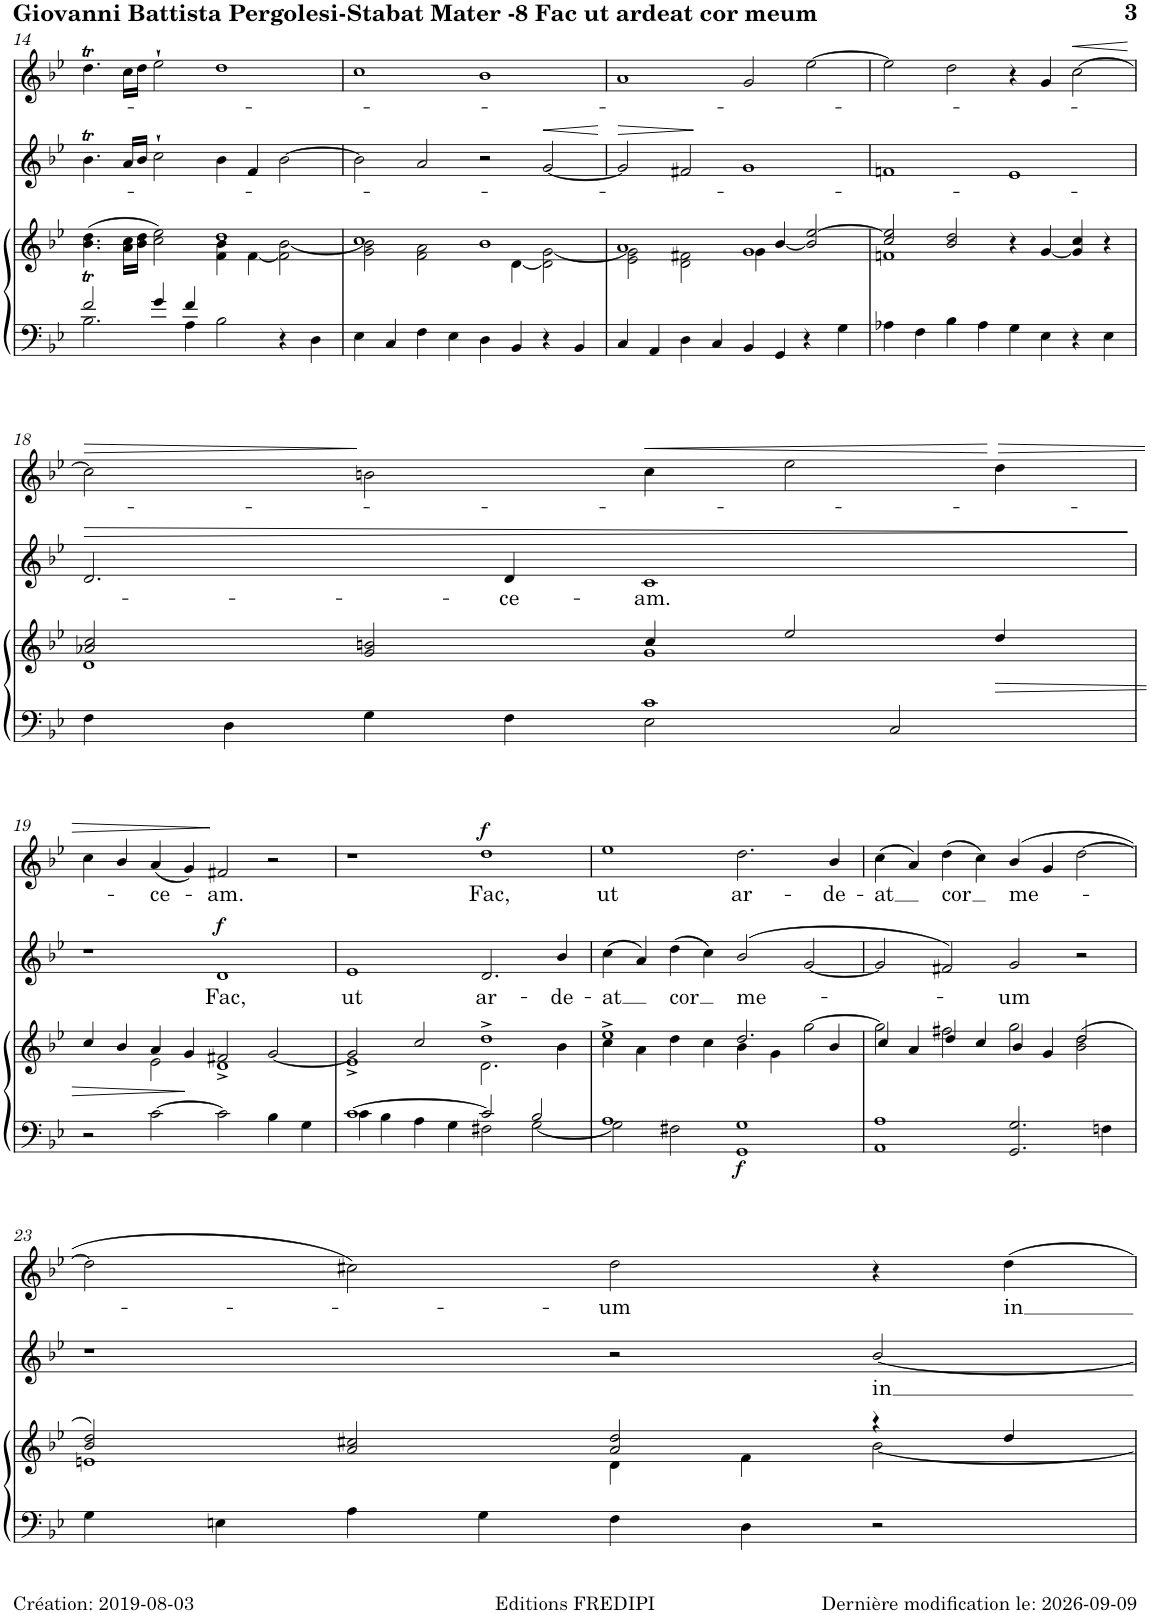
**kern	**kern	**dynam	**kern	**text	**dynam	**kern	**text	**dynam
*part3	*part3	*part3	*part2	*part2	*part2	*part1	*part1	*part1
*staff4	*staff3	*staff3/4	*staff2	*staff2	*staff2	*staff1	*staff1	*staff1
*I"Violino I/II Viola Violoncello Contrabasso e organo	*	*	*I"Alti	*	*	*I"Soprani	*	*
!!LO:PB:g=z
*clefF4	*clefG2	*	*clefG2	*	*	*clefG2	*	*
*k[b-e-]	*k[b-e-]	*	*k[b-e-]	*	*	*k[b-e-]	*	*
*M4/2	*M4/2	*	*M4/2	*	*	*M4/2	*	*
*met(c|)	*met(c|)	*	*met(c|)	*	*	*met(c|)	*	*
=14	=14	=14	=14	=14	=14	=14	=14	=14
*^	*^	*	*	*	*	*	*	*
2f/	2.B-\	1ryy	(>4.b-\T 4.dd\T	.	4.b-T\	.	.	4.ddt\	.	.
.	.	.	16a\ 16cc\LL	.	16a/LL	.	.	16cc\LL	.	.
.	.	.	16b-\ 16dd\JJ	.	16b-/JJ	.	.	16dd\JJ	.	.
4g/	.	.	2cc\ 2ee-\)	.	2cc`\	.	.	2ee-`\	.	.
4f/	4A\	.	.	.	.	.	.	.	.	.
2B-\	1ryy	1dd	4f\ 4b-\	.	4b-\	.	.	1dd	.	.
.	.	.	[<4f\	.	4f/	.	.	.	.	.
4r	.	.	2f\] [2b-\	.	[2b-\	.	.	.	.	.
4D\	.	.	.	.	.	.	.	.	.	.
*v	*v	*	*	*	*	*	*	*	*	*
=15	=15	=15	=15	=15	=15	=15	=15	=15	=15
4E-\	1cc	2g\ 2b-\]	.	2b-\]	.	.	1cc	.	.
4C/	.	.	.	.	.	.	.	.	.
4F\	.	2f\ 2a\	.	2a/	.	.	.	.	.
4E-\	.	.	.	.	.	.	.	.	.
4D\	1b-	4ryy	.	2r	.	.	1b-	.	.
4BB-/	.	[<4d\	.	.	.	.	.	.	.
!	!	!	!	!	!	!LO:HP:b	!	!	!
4r	.	2d\] [2g\	.	[<2g/	.	<	.	.	.
4BB-/	.	.	.	.	.	.	.	.	.
*	*v	*v	*	*	*	*	*	*	*
.	.	.	.	.	[	.	.	.
=16	=16	=16	=16	=16	=16	=16	=16	=16
*	*^	*	*	*	*	*	*	*
!	!	!	!	!	!	!LO:HP:b	!	!	!
4C/	1a	2e-\ 2g\]	.	2g/]	.	>	1a	.	.
4AA/	.	.	.	.	.	.	.	.	.
4D\	.	2d\ 2f#X\	.	2f#X/	.	]	.	.	.
4C/	.	.	.	.	.	.	.	.	.
4BB-/	1g	4g\	.	1g	.	.	2g/	.	.
4GG/	.	[<4b-/	.	.	.	.	.	.	.
4r	.	2b-/] [>2ee-/	.	.	.	.	[>2ee-\	.	.
4G\	.	.	.	.	.	.	.	.	.
=17	=17	=17	=17	=17	=17	=17	=17	=17	=17
4A-X\	2cc/ 2ee-/]	1fn	.	1fn	.	.	2ee-\]	.	.
4F\	.	.	.	.	.	.	.	.	.
4B-\	2b-/ 2dd/	.	.	.	.	.	2dd\	.	.
4A-\	.	.	.	.	.	.	.	.	.
4G\	4r	1ryy	.	1e-	.	.	4r	.	.
4E-\	[<4g/	.	.	.	.	.	4g/	.	.
!	!	!	!	!	!	!	!	!	!LO:HP:b
4r	4g/] 4cc/	.	.	.	.	.	[>2cc\	.	<
4E-\	4r	.	.	.	.	.	.	.	.
*	*v	*v	*	*	*	*	*	*	*
.	.	.	.	.	.	.	.	[
!!LO:LB:g=z
=18	=18	=18	=18	=18	=18	=18	=18	=18
*^	*^	*	*	*	*	*	*	*
!	!	!	!	!	!	!	!LO:HP:b	!	!	!LO:HP:b
1ryy	4F\	2a-X/ 2cc/	1d	.	2.d/	.	>	2cc\]	.	>
.	4D\	.	.	.	.	.	.	.	.	.
.	4G\	2g/ 2bn/	.	.	.	.	.	2bn\	.	]
!	!	!	!	!	!	!LO:LY:b	!	!	!	!
.	4F\	.	.	.	4d/	-ce-	.	.	.	.
!	!	!	!	!	!	!LO:LY:b	!	!	!	!LO:HP:b
1c	2E-\	4cc/	1g	.	1c	-am.	.	4cc\	.	<
.	.	2ee-/	.	.	.	.	.	2ee-\	.	.
.	2C/	.	.	.	.	.	.	.	.	.
!	!	!	!	!LO:HP:b	!	!	!	!	!	!LO:HP:n=1:b
.	.	4dd/	.	>	.	.	.	4dd\	.	[ >
*v	*v	*	*	*	*	*	*	*	*	*
*	*v	*v	*	*	*	*	*	*	*
.	.	.	.	.	]	.	.	.
!!LO:LB:g=z
=19	=19	=19	=19	=19	=19	=19	=19	=19
*	*^	*	*	*	*	*	*	*
2r	4cc/	2ryy	.	1r	.	.	4cc\	.	.
.	4b-/	.	.	.	.	.	4b-/	.	.
!	!	!	!	!	!	!	!	!LO:LY:b	!
[>2c\	4a/	2e-\	.	.	.	.	(4a/	-ce-	.
.	4g/	.	]	.	.	.	4g/)	.	.
!	!	!	!	!	!LO:LY:b	!LO:DY:a	!	!LO:LY:b	!
2c\]	2f#X/	1d^	.	1d	Fac,	f	2f#X/	-am.	]
4B-\	[<2g/	.	.	.	.	.	2r	.	.
4G\	.	.	.	.	.	.	.	.	.
=20	=20	=20	=20	=20	=20	=20	=20	=20	=20
*^	*	*	*	*	*	*	*	*	*
!	!	!	!	!	!	!LO:LY:b	!	!	!	!
[>1c	4c\	2g/]	1e-^	.	1e-	ut	.	1r	.	.
.	4B-\	.	.	.	.	.	.	.	.	.
.	4A\	2cc/	.	.	.	.	.	.	.	.
.	4G\	.	.	.	.	.	.	.	.	.
!	!	!	!	!	!	!LO:LY:b	!	!	!LO:LY:b	!LO:DY:a
2c/]	2F#X\	2.d\	1dd^>	.	2.d/	ar-	.	1dd	Fac,	f
[<2G\	2B-/	.	.	.	.	.	.	.	.	.
!	!	!	!	!	!	!LO:LY:b	!	!	!	!
.	.	4b-\	.	.	4b-/	-de-	.	.	.	.
=21	=21	=21	=21	=21	=21	=21	=21	=21	=21	=21
!	!	!	!	!	!	!LO:LY:b	!	!	!LO:LY:b	!
1A	2G\]	1ee-^	4cc\	.	(>4cc\	-at	.	1ee-	ut	.
.	.	.	4a\	.	4a/)	.	.	.	.	.
!	!	!	!	!	!	!LO:LY:b	!	!	!	!
.	2F#X\	.	4dd\	.	(>4dd\	cor	.	.	.	.
.	.	.	4cc\	.	4cc\)	.	.	.	.	.
!	!	!	!	!LO:DY:b=2	!	!LO:LY:b	!	!	!LO:LY:b	!
1GG 1G	1ryy	2.dd/	4b-\	f	(>2b-/	me-	.	2.dd\	ar-	.
.	.	.	4g\	.	.	.	.	.	.	.
.	.	.	[>2gg\	.	[<2g/	.	.	.	.	.
!	!	!	!	!	!	!	!	!	!LO:LY:b	!
.	.	4b-/	.	.	.	.	.	4b-/	-de-	.
*v	*v	*	*	*	*	*	*	*	*	*
=22	=22	=22	=22	=22	=22	=22	=22	=22	=22
!	!	!	!	!	!	!	!	!LO:LY:b	!
1AA 1A	4cc/	2gg\]	.	2g/]	.	.	(>4cc\	-at	.
.	4a/	.	.	.	.	.	4a/)	.	.
!	!	!	!	!	!	!	!	!LO:LY:b	!
.	4dd/	2ff#X\	.	2f#X/)	.	.	(>4dd\	cor	.
.	4cc/	.	.	.	.	.	4cc\)	.	.
!	!	!	!	!	!LO:LY:b	!	!	!LO:LY:b	!
2.GG/ 2.G/	4b-/	2gg\	.	2g/	-um	.	(>4b-/	me-	.
.	4g/	.	.	.	.	.	4g/	.	.
.	(>2b-\ 2dd\	2dd/	.	2r	.	.	[>2dd\	.	.
4Fn\	.	.	.	.	.	.	.	.	.
!!LO:LB:g=z
=23	=23	=23	=23	=23	=23	=23	=23	=23	=23
4G\	2b-/ 2dd/)	1en	.	1r	.	.	2dd\]	.	.
4En\	.	.	.	.	.	.	.	.	.
4A\	2a/ 2cc#X/	.	.	.	.	.	2cc#X\)	.	.
4G\	.	.	.	.	.	.	.	.	.
!	!	!	!	!	!	!	!	!LO:LY:b	!
4F\	4d\	2a/ 2dd/	.	2r	.	.	2dd\	-um	.
4D\	4f\	.	.	.	.	.	.	.	.
!	!	!	!	!	!LO:LY:b	!	!	!	!
2r	4r	[<2b-\	.	[<2b-/	in	.	4r	.	.
!	!	!	!	!	!	!	!	!LO:LY:b	!
.	4dd/	.	.	.	.	.	4dd\	in	.
*	*v	*v	*	*	*	*	*	*	*
=	=	=	=	=	=	=	=	=
*-	*-	*-	*-	*-	*-	*-	*-	*-
